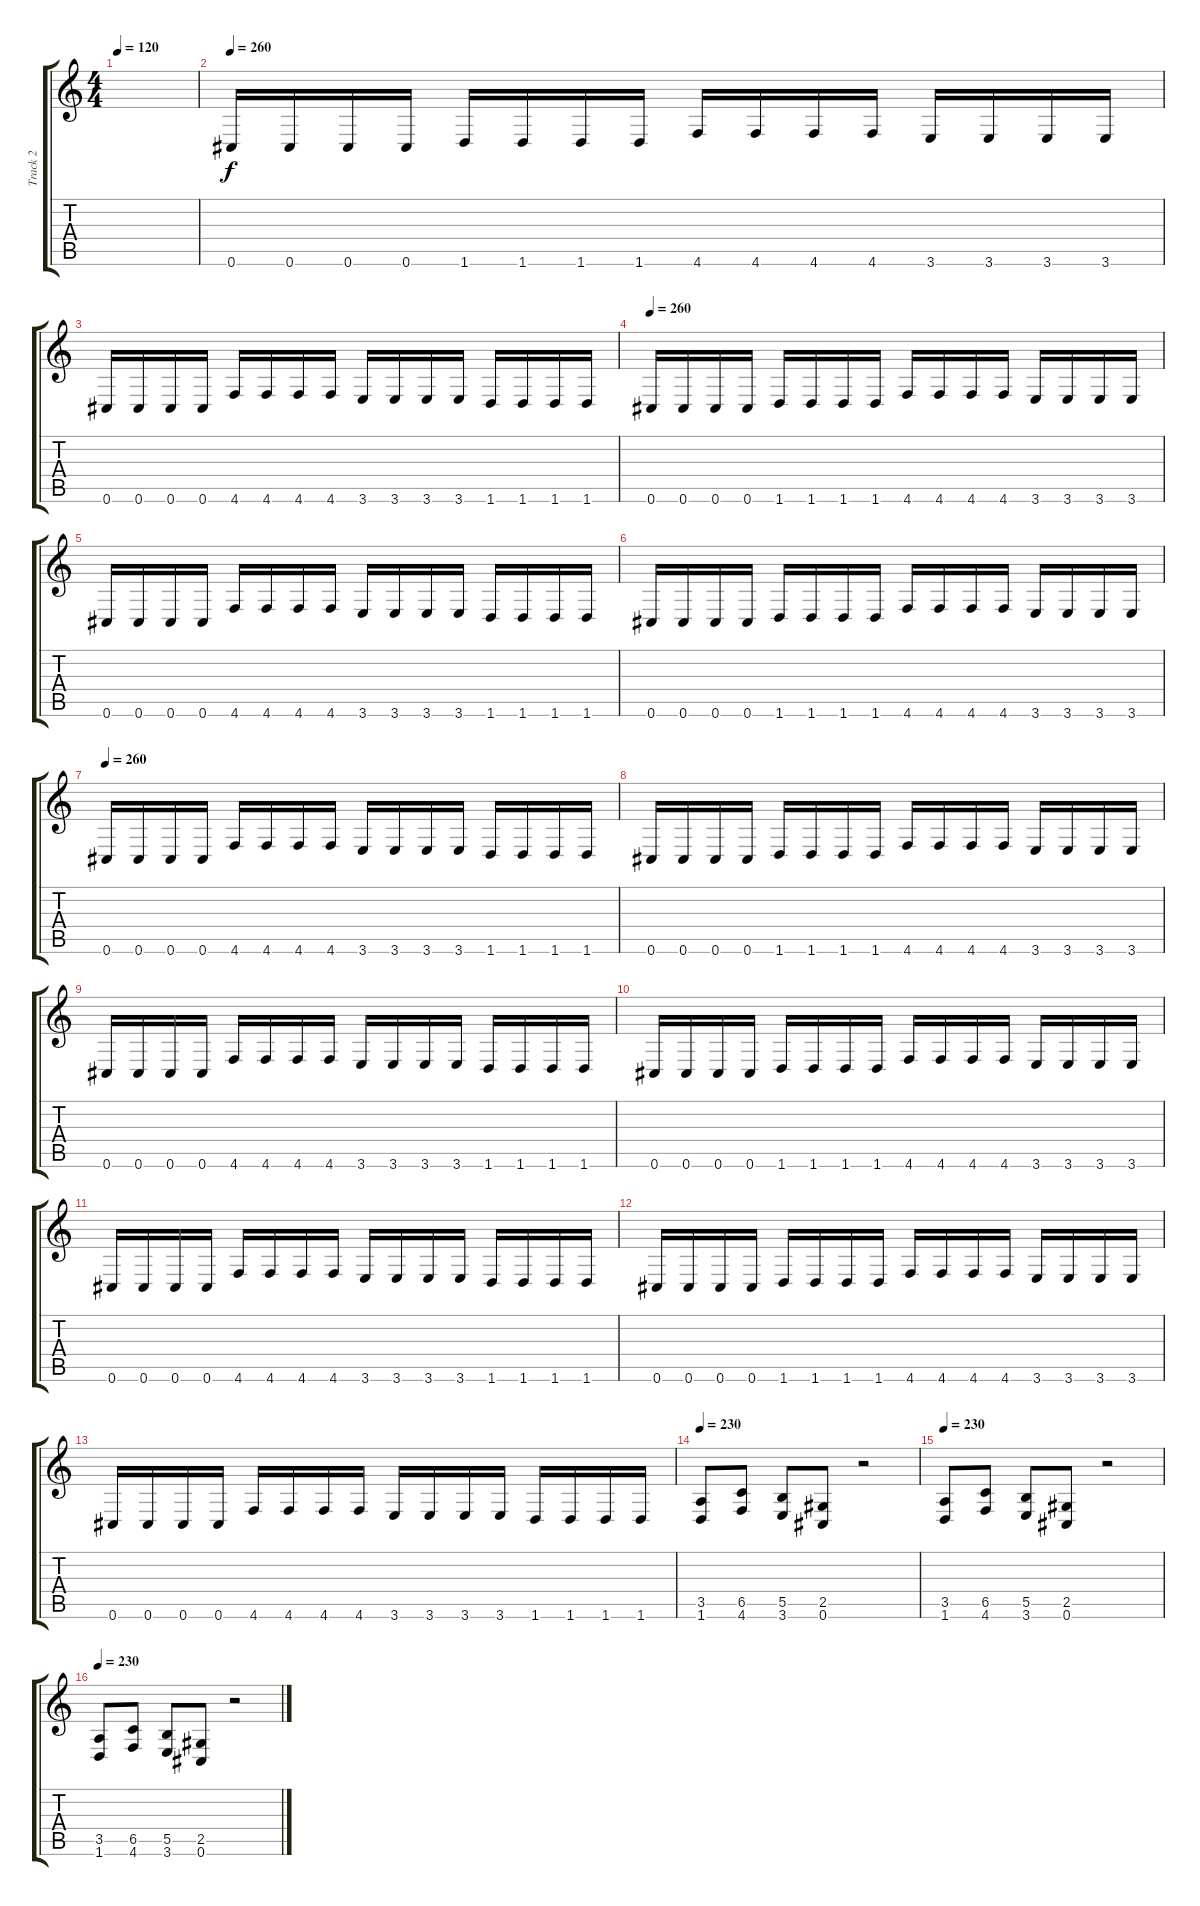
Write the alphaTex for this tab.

\track ("Track 2" "Track 2") {instrument overdrivenguitar}
\staff {score tabs}
\tuning (Db4 Ab3 E3 B2 Gb2 Db2) {hide}
\ts (4 4)
\tempo 120
\clef g2
\ks c
|
\tempo 260
0.6.16 0.6.16 0.6.16 0.6.16 1.6.16 1.6.16 1.6.16 1.6.16 4.6.16 4.6.16 4.6.16 4.6.16 3.6.16 3.6.16 3.6.16 3.6.16 |
0.6.16 0.6.16 0.6.16 0.6.16 4.6.16 4.6.16 4.6.16 4.6.16 3.6.16 3.6.16 3.6.16 3.6.16 1.6.16 1.6.16 1.6.16 1.6.16 |
\tempo 260
0.6.16 0.6.16 0.6.16 0.6.16 1.6.16 1.6.16 1.6.16 1.6.16 4.6.16 4.6.16 4.6.16 4.6.16 3.6.16 3.6.16 3.6.16 3.6.16 |
0.6.16 0.6.16 0.6.16 0.6.16 4.6.16 4.6.16 4.6.16 4.6.16 3.6.16 3.6.16 3.6.16 3.6.16 1.6.16 1.6.16 1.6.16 1.6.16 |
0.6.16 0.6.16 0.6.16 0.6.16 1.6.16 1.6.16 1.6.16 1.6.16 4.6.16 4.6.16 4.6.16 4.6.16 3.6.16 3.6.16 3.6.16 3.6.16 |
\tempo 260
0.6.16 0.6.16 0.6.16 0.6.16 4.6.16 4.6.16 4.6.16 4.6.16 3.6.16 3.6.16 3.6.16 3.6.16 1.6.16 1.6.16 1.6.16 1.6.16 |
0.6.16 0.6.16 0.6.16 0.6.16 1.6.16 1.6.16 1.6.16 1.6.16 4.6.16 4.6.16 4.6.16 4.6.16 3.6.16 3.6.16 3.6.16 3.6.16 |
0.6.16 0.6.16 0.6.16 0.6.16 4.6.16 4.6.16 4.6.16 4.6.16 3.6.16 3.6.16 3.6.16 3.6.16 1.6.16 1.6.16 1.6.16 1.6.16 |
0.6.16 0.6.16 0.6.16 0.6.16 1.6.16 1.6.16 1.6.16 1.6.16 4.6.16 4.6.16 4.6.16 4.6.16 3.6.16 3.6.16 3.6.16 3.6.16 |
0.6.16 0.6.16 0.6.16 0.6.16 4.6.16 4.6.16 4.6.16 4.6.16 3.6.16 3.6.16 3.6.16 3.6.16 1.6.16 1.6.16 1.6.16 1.6.16 |
0.6.16 0.6.16 0.6.16 0.6.16 1.6.16 1.6.16 1.6.16 1.6.16 4.6.16 4.6.16 4.6.16 4.6.16 3.6.16 3.6.16 3.6.16 3.6.16 |
0.6.16 0.6.16 0.6.16 0.6.16 4.6.16 4.6.16 4.6.16 4.6.16 3.6.16 3.6.16 3.6.16 3.6.16 1.6.16 1.6.16 1.6.16 1.6.16 |
\tempo 230
(3.5 1.6).8 (6.5 4.6).8 (5.5 3.6).8 (2.5 0.6).8 r.2 |
\tempo 230
(3.5 1.6).8 (6.5 4.6).8 (5.5 3.6).8 (2.5 0.6).8 r.2 |
\tempo 230
(3.5 1.6).8 (6.5 4.6).8 (5.5 3.6).8 (2.5 0.6).8 r.2
